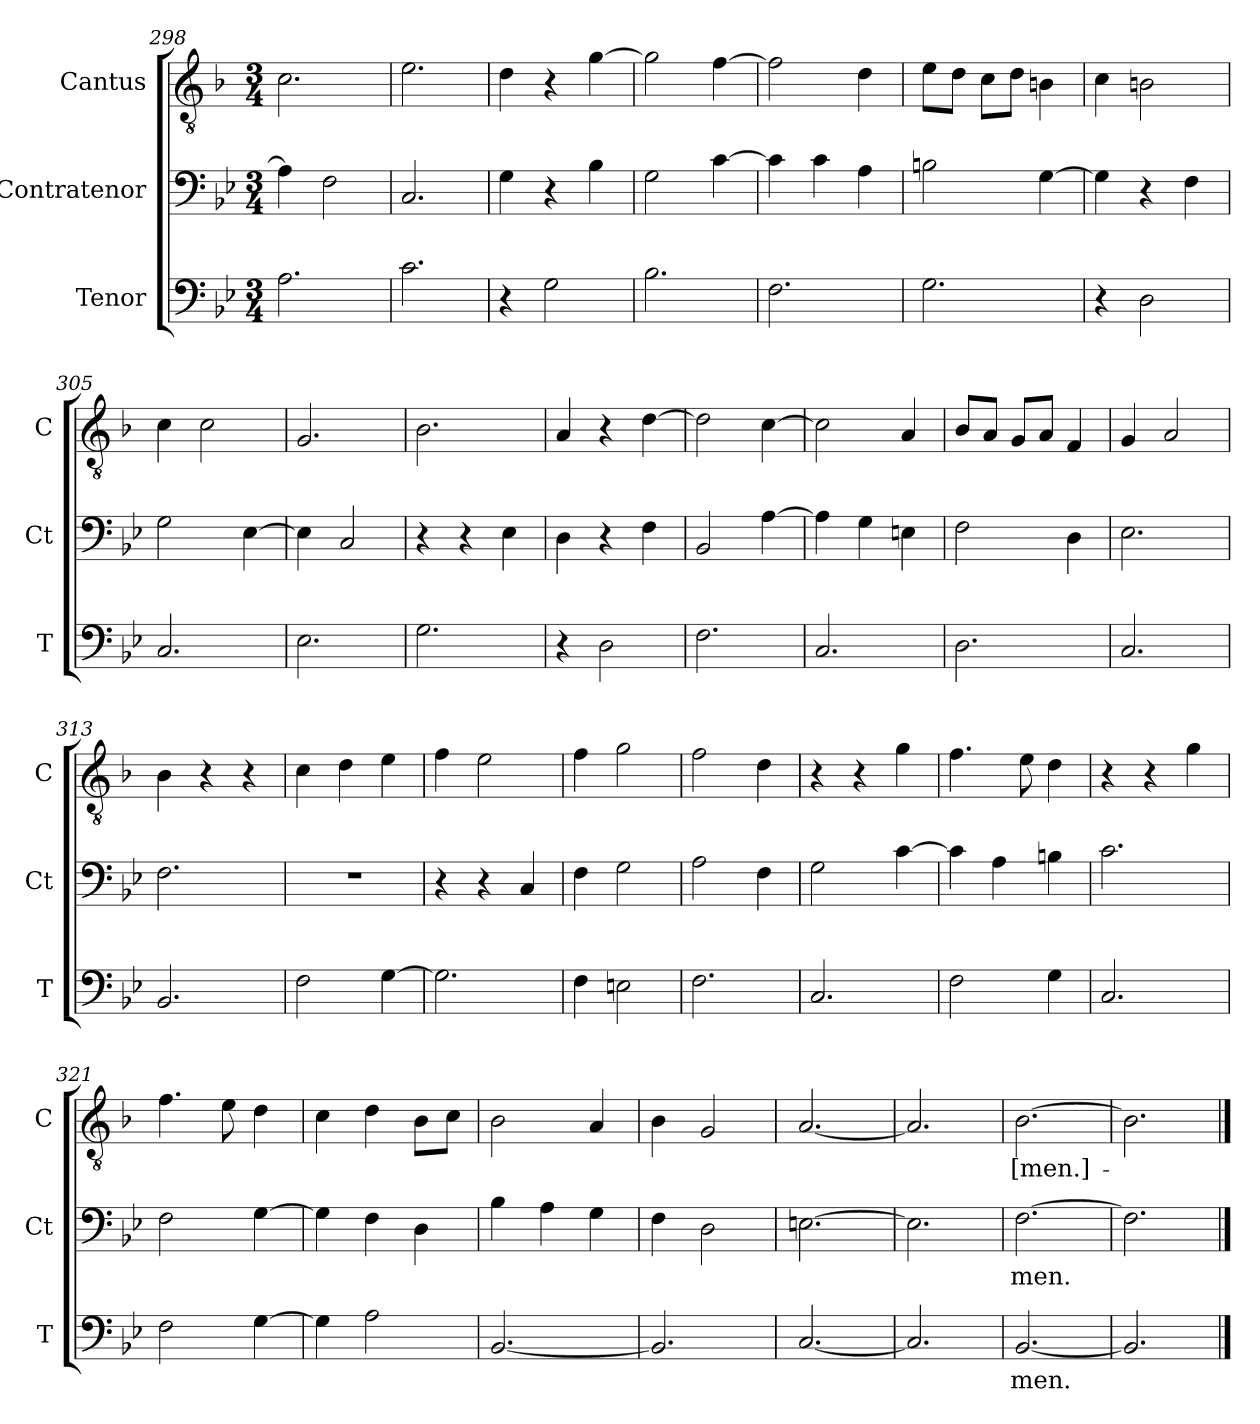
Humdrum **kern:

**kern	**text	**kern	**text	**kern	**text
*part3	*part3	*part2	*part2	*part1	*part1
*staff3	*staff3	*staff2	*staff2	*staff1	*staff1
*I"Tenor	*	*I"Contratenor	*	*I"Cantus	*
*I'T	*	*I'Ct	*	*I'C	*
*clefF4	*	*clefF4	*	*clefGv2	*
*k[b-e-]	*	*k[b-e-]	*	*k[b-]	*
*B-:	*	*B-:	*	*F:	*
*M3/4	*	*M3/4	*	*M3/4	*
=298	=298	=298	=298	=298	=298
2.A\	.	4A\]	.	2.c\	.
.	.	2F\	.	.	.
=299	=299	=299	=299	=299	=299
2.c\	.	2.C/	.	2.e\	.
=300	=300	=300	=300	=300	=300
4r	.	4G\	.	4d\	.
2G\	.	4r	.	4r	.
.	.	4B-\	.	[4g\	.
=301	=301	=301	=301	=301	=301
2.B-\	.	2G\	.	2g\]	.
.	.	[4c\	.	[4f\	.
=302	=302	=302	=302	=302	=302
2.F\	.	4c\]	.	2f\]	.
.	.	4c\	.	.	.
.	.	4A\	.	4d\	.
=303	=303	=303	=303	=303	=303
2.G\	.	2Bn\	.	8e\L	.
.	.	.	.	8d\J	.
.	.	.	.	8c\L	.
.	.	.	.	8d\J	.
.	.	[4G\	.	4Bn\	.
=304	=304	=304	=304	=304	=304
4r	.	4G\]	.	4c\	.
2D\	.	4r	.	2Bn\	.
.	.	4F\	.	.	.
=305	=305	=305	=305	=305	=305
2.C/	.	2G\	.	4c\	.
.	.	.	.	2c\	.
.	.	[4E-\	.	.	.
=306	=306	=306	=306	=306	=306
2.E-\	.	4E-\]	.	2.G/	.
.	.	2C/	.	.	.
=307	=307	=307	=307	=307	=307
2.G\	.	4r	.	2.B-\	.
.	.	4r	.	.	.
.	.	4E-\	.	.	.
=308	=308	=308	=308	=308	=308
4r	.	4D\	.	4A/	.
2D\	.	4r	.	4r	.
.	.	4F\	.	[4d\	.
=309	=309	=309	=309	=309	=309
2.F\	.	2BB-/	.	2d\]	.
.	.	[4A\	.	[4c\	.
=310	=310	=310	=310	=310	=310
2.C/	.	4A\]	.	2c\]	.
.	.	4G\	.	.	.
.	.	4En\	.	4A/	.
!!LO:LB:g=z
=311	=311	=311	=311	=311	=311
2.D\	.	2F\	.	8B-/L	.
.	.	.	.	8A/J	.
.	.	.	.	8G/L	.
.	.	.	.	8A/J	.
.	.	4D\	.	4F/	.
=312	=312	=312	=312	=312	=312
2.C/	.	2.E-\	.	4G/	.
.	.	.	.	2A/	.
=313	=313	=313	=313	=313	=313
2.BB-/	.	2.F\	.	4B-\	.
.	.	.	.	4r	.
.	.	.	.	4r	.
=314	=314	=314	=314	=314	=314
2F\	.	2.r	.	4c\	.
.	.	.	.	4d\	.
[4G\	.	.	.	4e\	.
=315	=315	=315	=315	=315	=315
2.G\]	.	4r	.	4f\	.
.	.	4r	.	2e\	.
.	.	4C/	.	.	.
=316	=316	=316	=316	=316	=316
4F\	.	4F\	.	4f\	.
2En\	.	2G\	.	2g\	.
=317	=317	=317	=317	=317	=317
2.F\	.	2A\	.	2f\	.
.	.	4F\	.	4d\	.
=318	=318	=318	=318	=318	=318
2.C/	.	2G\	.	4r	.
.	.	.	.	4r	.
.	.	[4c\	.	4g\	.
=319	=319	=319	=319	=319	=319
2F\	.	4c\]	.	4.f\	.
.	.	4A\	.	.	.
.	.	.	.	8e\	.
4G\	.	4Bn\	.	4d\	.
=320	=320	=320	=320	=320	=320
2.C/	.	2.c\	.	4r	.
.	.	.	.	4r	.
.	.	.	.	4g\	.
=321	=321	=321	=321	=321	=321
2F\	.	2F\	.	4.f\	.
.	.	.	.	8e\	.
[4G\	.	[4G\	.	4d\	.
=322	=322	=322	=322	=322	=322
4G\]	.	4G\]	.	4c\	.
2A\	.	4F\	.	4d\	.
.	.	4D\	.	8B-\L	.
.	.	.	.	8c\J	.
=323	=323	=323	=323	=323	=323
[2.BB-/	.	4B-\	.	2B-\	.
.	.	4A\	.	.	.
.	.	4G\	.	4A/	.
=324	=324	=324	=324	=324	=324
2.BB-/]	.	4F\	.	4B-\	.
.	.	2D\	.	2G/	.
=325	=325	=325	=325	=325	=325
[2.C/	.	[2.En\	.	[2.A/	.
=326	=326	=326	=326	=326	=326
2.C/]	.	2.E\]	.	2.A/]	.
=327	=327	=327	=327	=327	=327
[2.BB-/	men.	[2.F\	men.	[2.B-\	[men.]-
!!LO:PB:g=z
=328	=328	=328	=328	=328	=328
2.BB-/]	.	2.F\]	.	2.B-\]	.
==	==	==	==	==	==
*-	*-	*-	*-	*-	*-
